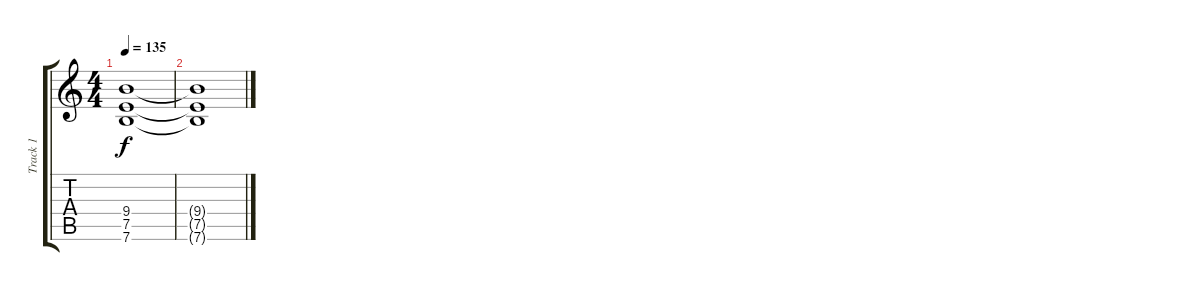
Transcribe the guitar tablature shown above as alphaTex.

\track ("Track 1" "Track 1") {instrument overdrivenguitar}
\staff {score tabs}
\tuning (E4 B3 G3 D3 A2 E2) {hide}
\ts (4 4)
\tempo 135
\clef g2
\ks c
(9.4{t} 7.5{t} 7.6{t}).1{dy f} |
(9.4{t} 7.5{t} 7.6{t}).1
